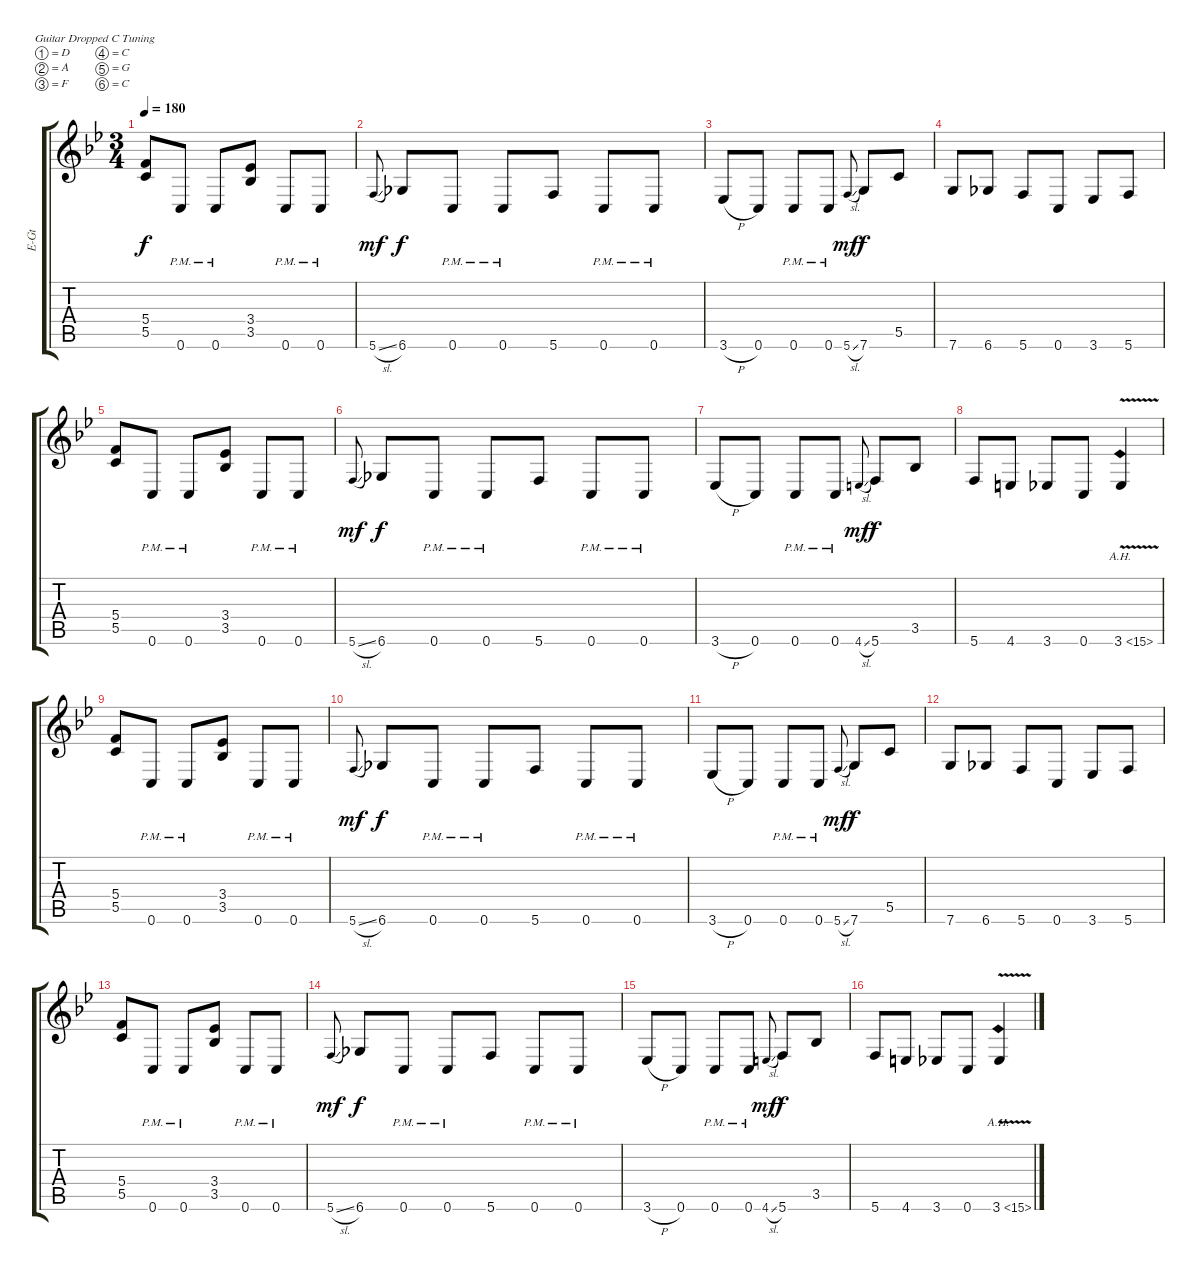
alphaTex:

\bracketExtendMode groupsimilarinstruments
\track ("Adam Dutkiewicz" "E-Gt") {instrument distortionguitar}
\staff {score tabs}
\tuning (D4 A3 F3 C3 G2 C2)
\ts (3 4)
\tempo 180
\clef g2
\ks bb
(5.4{acc forcenatural} 5.5{acc forcenatural}).8{dy f beam Up} 0.6{pm acc forcenatural}.8{beam Up} 0.6{pm acc forcenatural}.8{beam Up} (3.4{acc forcenatural} 3.5{acc forcenatural}).8{beam Up} 0.6{pm acc forcenatural}.8{beam Up} 0.6{pm acc forcenatural}.8{beam Up} |
5.6{sl acc forcenatural}.8{gr onbeat dy mf beam Up} 6.6{acc b}.8{dy f beam Up} 0.6{pm acc forcenatural}.8{beam Up} 0.6{pm acc forcenatural}.8{beam Up} 5.6{acc forcenatural}.8{beam Up} 0.6{pm acc forcenatural}.8{beam Up} 0.6{pm acc forcenatural}.8{beam Up} |
3.6{h acc forcenatural}.8{beam Up} 0.6{acc forcenatural}.8{beam Up} 0.6{pm acc forcenatural}.8{beam Up} 0.6{pm acc forcenatural}.8{beam Up} 5.6{sl acc forcenatural}.8{gr onbeat dy mf beam Up} 7.6{acc forcenatural}.8{dy f beam Up} 5.5{acc forcenatural}.8{beam Up} |
7.6{acc forcenatural}.8{beam Up} 6.6{acc b}.8{beam Up} 5.6{acc forcenatural}.8{beam Up} 0.6{acc forcenatural}.8{beam Up} 3.6{acc forcenatural}.8{beam Up} 5.6{acc forcenatural}.8{beam Up} |
(5.4{acc forcenatural} 5.5{acc forcenatural}).8{beam Up} 0.6{pm acc forcenatural}.8{beam Up} 0.6{pm acc forcenatural}.8{beam Up} (3.4{acc forcenatural} 3.5{acc forcenatural}).8{beam Up} 0.6{pm acc forcenatural}.8{beam Up} 0.6{pm acc forcenatural}.8{beam Up} |
5.6{sl acc forcenatural}.8{gr onbeat dy mf beam Up} 6.6{acc b}.8{dy f beam Up} 0.6{pm acc forcenatural}.8{beam Up} 0.6{pm acc forcenatural}.8{beam Up} 5.6{acc forcenatural}.8{beam Up} 0.6{pm acc forcenatural}.8{beam Up} 0.6{pm acc forcenatural}.8{beam Up} |
3.6{h acc forcenatural}.8{beam Up} 0.6{acc forcenatural}.8{beam Up} 0.6{pm acc forcenatural}.8{beam Up} 0.6{pm acc forcenatural}.8{beam Up} 4.6{sl acc #}.8{gr onbeat dy mf beam Up} 5.6{acc forcenatural}.8{dy f beam Up} 3.5{acc forcenatural}.8{beam Up} |
5.6{acc forcenatural}.8{beam Up} 4.6{acc #}.8{beam Up} 3.6{acc forcenatural}.8{beam Up} 0.6{acc forcenatural}.8{beam Up} 3.6{ah 12 v acc forcenatural}.4{beam Up} |
(5.4{acc forcenatural} 5.5{acc forcenatural}).8{beam Up} 0.6{pm acc forcenatural}.8{beam Up} 0.6{pm acc forcenatural}.8{beam Up} (3.4{acc forcenatural} 3.5{acc forcenatural}).8{beam Up} 0.6{pm acc forcenatural}.8{beam Up} 0.6{pm acc forcenatural}.8{beam Up} |
5.6{sl acc forcenatural}.8{gr onbeat dy mf beam Up} 6.6{acc b}.8{dy f beam Up} 0.6{pm acc forcenatural}.8{beam Up} 0.6{pm acc forcenatural}.8{beam Up} 5.6{acc forcenatural}.8{beam Up} 0.6{pm acc forcenatural}.8{beam Up} 0.6{pm acc forcenatural}.8{beam Up} |
3.6{h acc forcenatural}.8{beam Up} 0.6{acc forcenatural}.8{beam Up} 0.6{pm acc forcenatural}.8{beam Up} 0.6{pm acc forcenatural}.8{beam Up} 5.6{sl acc forcenatural}.8{gr onbeat dy mf beam Up} 7.6{acc forcenatural}.8{dy f beam Up} 5.5{acc forcenatural}.8{beam Up} |
7.6{acc forcenatural}.8{beam Up} 6.6{acc b}.8{beam Up} 5.6{acc forcenatural}.8{beam Up} 0.6{acc forcenatural}.8{beam Up} 3.6{acc forcenatural}.8{beam Up} 5.6{acc forcenatural}.8{beam Up} |
(5.4{acc forcenatural} 5.5{acc forcenatural}).8{beam Up} 0.6{pm acc forcenatural}.8{beam Up} 0.6{pm acc forcenatural}.8{beam Up} (3.4{acc forcenatural} 3.5{acc forcenatural}).8{beam Up} 0.6{pm acc forcenatural}.8{beam Up} 0.6{pm acc forcenatural}.8{beam Up} |
5.6{sl acc forcenatural}.8{gr onbeat dy mf beam Up} 6.6{acc b}.8{dy f beam Up} 0.6{pm acc forcenatural}.8{beam Up} 0.6{pm acc forcenatural}.8{beam Up} 5.6{acc forcenatural}.8{beam Up} 0.6{pm acc forcenatural}.8{beam Up} 0.6{pm acc forcenatural}.8{beam Up} |
3.6{h acc forcenatural}.8{beam Up} 0.6{acc forcenatural}.8{beam Up} 0.6{pm acc forcenatural}.8{beam Up} 0.6{pm acc forcenatural}.8{beam Up} 4.6{sl acc #}.8{gr onbeat dy mf beam Up} 5.6{acc forcenatural}.8{dy f beam Up} 3.5{acc forcenatural}.8{beam Up} |
5.6{acc forcenatural}.8{beam Up} 4.6{acc #}.8{beam Up} 3.6{acc forcenatural}.8{beam Up} 0.6{acc forcenatural}.8{beam Up} 3.6{ah 12 v acc forcenatural}.4{beam Up}
